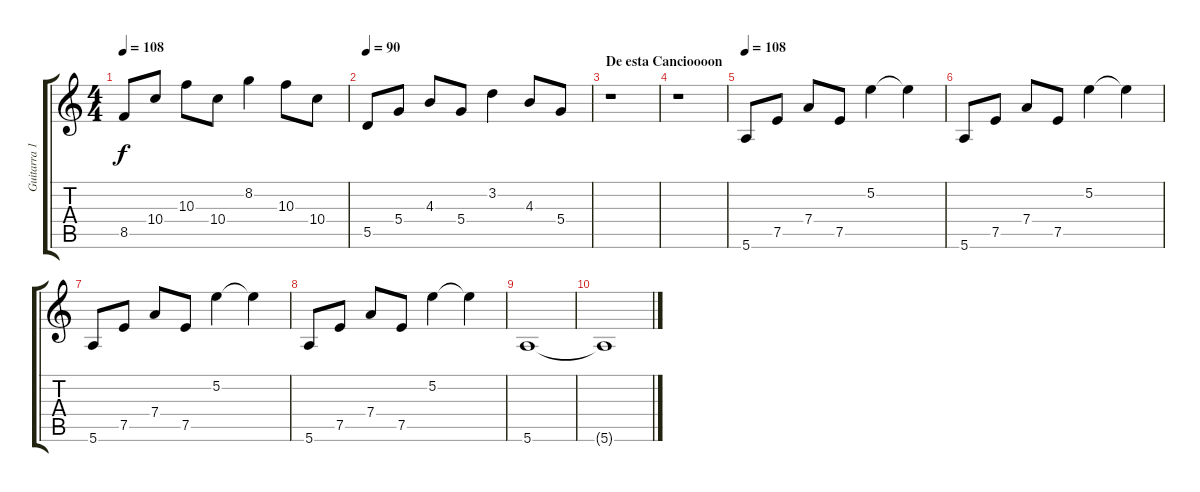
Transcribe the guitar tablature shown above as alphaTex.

\track ("Guitarra 1" "Guitarra 1") {instrument acousticguitarnylon}
\staff {score tabs}
\tuning (E4 B3 G3 D3 A2 E2) {hide}
\ts (4 4)
\tempo 108
\clef g2
\ks c
8.5.8{dy f} 10.4.8 10.3.8 10.4.8 8.2.4 10.3.8 10.4.8 |
\tempo 90
5.5.8 5.4.8 4.3.8 5.4.8 3.2.4 4.3.8 5.4.8 |
\section ("" "De esta Cancioooon")
r.1 |
r.1 |
\tempo 108
5.6.8 7.5.8 7.4.8 7.5.8 5.2.4 5.2{t}.4 |
5.6.8 7.5.8 7.4.8 7.5.8 5.2.4 5.2{t}.4 |
5.6.8 7.5.8 7.4.8 7.5.8 5.2.4 5.2{t}.4 |
5.6.8 7.5.8 7.4.8 7.5.8 5.2.4 5.2{t}.4 |
5.6.1 |
5.6{t}.1
